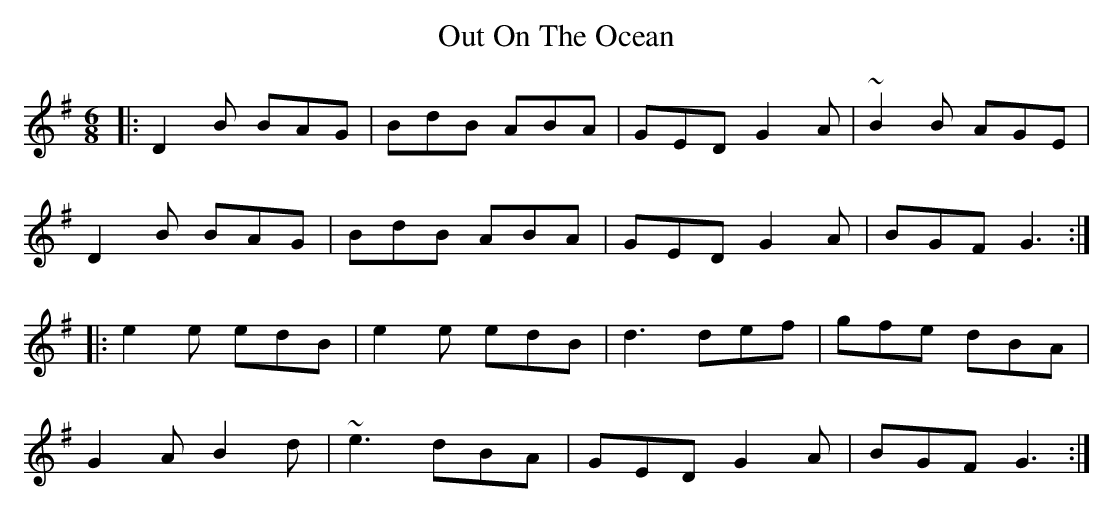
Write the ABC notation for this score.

X:1
T: Out On The Ocean
M: 6/8
L: 1/8
K: Gmaj
|:D2B BAG|BdB ABA|GED G2A|~B2B AGE|
D2B BAG|BdB ABA|GED G2A|BGF G3:|
|:e2e edB|e2e edB|d3 def|gfe dBA|
G2A B2d|~e3 dBA|GED G2A|BGF G3:|
